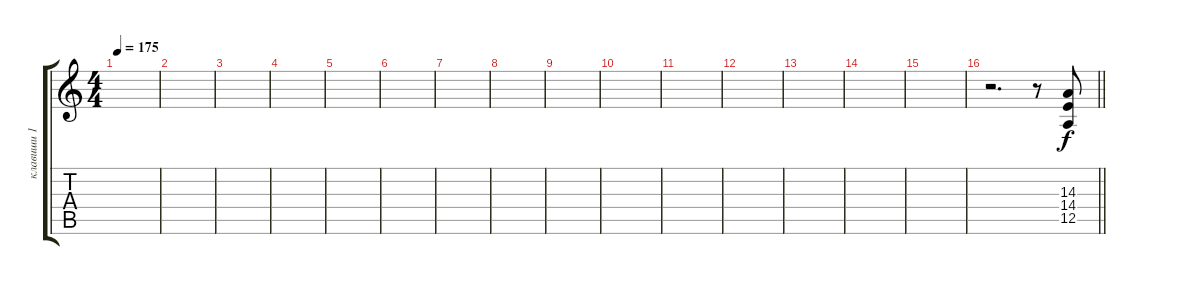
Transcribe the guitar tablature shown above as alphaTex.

\track ("клавиши 1" "клавиши 1") {instrument harpsichord}
\staff {score tabs}
\tuning (E4 B3 G3 D3 A2 E2) {hide}
\ts (4 4)
\tempo 175
\clef g2
\ks c
|
|
|
|
|
|
|
|
|
|
|
|
|
|
|
\barLineRight lightlight
r.2{d} r.8 (14.3 14.4 12.5).8
